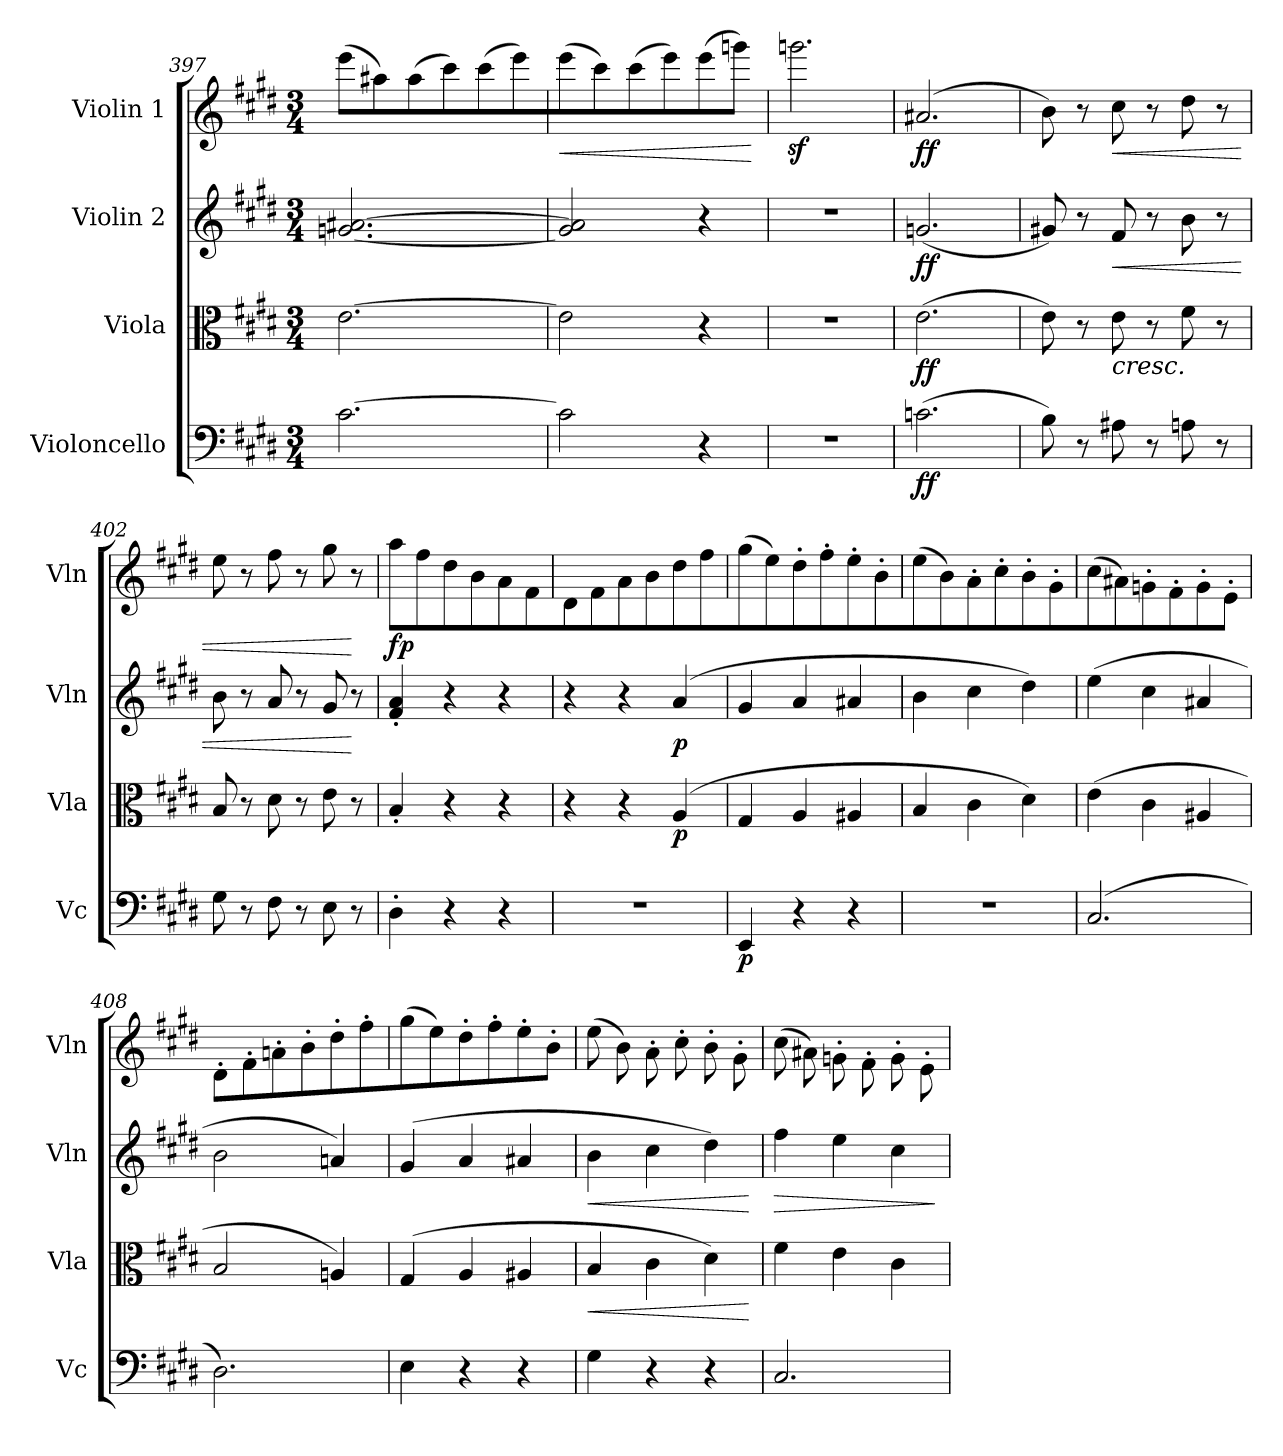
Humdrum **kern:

**kern	**dynam	**kern	**dynam	**kern	**dynam	**kern	**dynam
*part4	*part4	*part3	*part3	*part2	*part2	*part1	*part1
*staff4	*staff4	*staff3	*staff3	*staff2	*staff2	*staff1	*staff1
*I"Violoncello	*	*I"Viola	*	*I"Violin 2	*	*I"Violin 1	*
*I'Vc	*	*I'Vla	*	*I'Vln	*	*I'Vln	*
!!LO:LB:g=z
*clefF4	*	*clefC3	*	*clefG2	*	*clefG2	*
*k[f#c#g#d#]	*	*k[f#c#g#d#]	*	*k[f#c#g#d#]	*	*k[f#c#g#d#]	*
*M3/4	*	*M3/4	*	*M3/4	*	*M3/4	*
=397	=397	=397	=397	=397	=397	=397	=397
[2.c#\	.	[2.e\	.	[2.gn/ [2.a#X/	.	(8eee\L	.
.	.	.	.	.	.	8aa#X\)	.
.	.	.	.	.	.	(8aa#\	.
.	.	.	.	.	.	8ccc#\)	.
.	.	.	.	.	.	(8ccc#\	.
.	.	.	.	.	.	8eee\)	.
=398	=398	=398	=398	=398	=398	=398	=398
!	!	!	!	!	!	!	!LO:HP:b
2c#\]	.	2e\]	.	2g/] 2a#/]	.	(8eee\	<
.	.	.	.	.	.	8ccc#\)	.
.	.	.	.	.	.	(8ccc#\	.
.	.	.	.	.	.	8eee\)	.
4r	.	4r	.	4r	.	(8eee\	.
.	.	.	.	.	.	8gggn\J)	.
.	.	.	.	.	.	.	[
!!LO:PB:g=z
=399	=399	=399	=399	=399	=399	=399	=399
2.r	.	2.r	.	2.r	.	2.gggnz<\	.
=400	=400	=400	=400	=400	=400	=400	=400
!	!LO:DY:b	!	!LO:DY:b	!	!LO:DY:b	!	!LO:DY:b
(2.cn\	ff	(2.e\	ff	(2.gn/	ff	(2.a#X/	ff
=401	=401	=401	=401	=401	=401	=401	=401
8B\)	.	8e\)	.	8g#X/)	.	8b\)	.
8r	.	8r	.	8r	.	8r	.
!	!	!	!LO:HP:b	!	!LO:HP:b	!	!LO:HP:b
8A#X\	.	8e\	<	8f#/	<	8cc#\	<
8r	.	8r	.	8r	.	8r	.
8An\	.	8f#\	.	8b\	.	8dd#\	.
8r	.	8r	.	8r	.	8r	.
=402	=402	=402	=402	=402	=402	=402	=402
8G#\	.	8B/	.	8b\	.	8ee\	.
8r	.	8r	.	8r	.	8r	.
8F#\	.	8d#\	.	8a/	.	8ff#\	.
8r	.	8r	.	8r	.	8r	.
8E\	.	8e\	.	8g#/	.	8gg#\	.
8r	.	8r	.	8r	[	8r	[
=403	=403	=403	=403	=403	=403	=403	=403
!	!	!	!	!	!	!	!LO:DY:b
4D#'\	.	4B'/	.	4f#/' 4a/'	.	8aa\L	fp
.	.	.	.	.	.	8ff#\	.
4r	.	4r	.	4r	.	8dd#\	.
.	.	.	.	.	.	8b\	.
4r	.	4r	.	4r	.	8a\	.
.	.	.	.	.	.	8f#\	.
=404	=404	=404	=404	=404	=404	=404	=404
2.r	.	4r	.	4r	.	8d#\	.
.	.	.	.	.	.	8f#\	.
.	.	4r	.	4r	.	8a\	.
.	.	.	.	.	.	8b\	.
!	!	!	!LO:DY:b	!	!LO:DY:b	!	!
.	.	(4A/	p	(4a/	p	8dd#\	.
.	.	.	.	.	.	8ff#\	.
=405	=405	=405	=405	=405	=405	=405	=405
!	!LO:DY:b	!	!	!	!	!	!LO:DY:b
!	!	!	!	!	!	!	!LO:DY:n=1:b
4EE/	p	4G#/	.	4g#/	.	(8gg#\	p other-dynamics
.	.	.	.	.	.	8ee\)	.
4r	.	4A/	.	4a/	.	8dd#'\	.
.	.	.	.	.	.	8ff#'\	.
4r	.	4A#X/	.	4a#X/	.	8ee'\	.
.	.	.	.	.	.	8b'\	.
=406	=406	=406	=406	=406	=406	=406	=406
2.r	.	4B/	.	4b\	.	(8ee\	.
.	.	.	.	.	.	8b\)	.
.	.	4c#\	.	4cc#\	.	8a'\	.
.	.	.	.	.	.	8cc#'\	.
.	.	4d#\)	.	4dd#\)	.	8b'\	.
.	.	.	.	.	.	8g#'\	.
=407	=407	=407	=407	=407	=407	=407	=407
(2.C#/	.	(4e\	.	(4ee\	.	(8cc#\	.
.	.	.	.	.	.	8a#X\)	.
.	.	4c#\	.	4cc#\	.	8gn'\	.
.	.	.	.	.	.	8f#'\	.
.	.	4A#X/	.	4a#X/	.	8g'\	.
.	.	.	.	.	.	8e'\J	.
!!LO:LB:g=z
=408	=408	=408	=408	=408	=408	=408	=408
2.D#\)	.	2B/	.	2b\	.	8d#'\L	.
.	.	.	.	.	.	8f#'\	.
.	.	.	.	.	.	8an'\	.
.	.	.	.	.	.	8b'\	.
.	.	4An/)	.	4an/)	.	8dd#'\	.
.	.	.	.	.	.	8ff#'\	.
=409	=409	=409	=409	=409	=409	=409	=409
4E\	.	(4G#/	.	(4g#/	.	(8gg#\	.
.	.	.	.	.	.	8ee\)	.
4r	.	4A/	.	4a/	.	8dd#'\	.
.	.	.	.	.	.	8ff#'\	.
4r	.	4A#X/	.	4a#X/	.	8ee'\	.
.	.	.	.	.	.	8b'\J	.
!!LO:LB:g=z
=410	=410	=410	=410	=410	=410	=410	=410
!	!	!	!LO:HP:b	!	!LO:HP:b	!	!
4G#\	.	4B/	<	4b\	<	(8ee\L	.
.	.	.	.	.	.	8b\)	.
4r	.	4c#\	.	4cc#\	.	8a'\	.
.	.	.	.	.	.	8cc#'\	.
4r	.	4d#\)	.	4dd#\)	.	8b'\	.
.	.	.	.	.	.	8g#'\	.
.	.	.	[	.	[	.	.
=411	=411	=411	=411	=411	=411	=411	=411
!	!	!	!	!	!LO:HP:b	!	!
2.C#/	.	4f#\	.	4ff#\	>	(8cc#\	.
.	.	.	.	.	.	8a#X\)	.
.	.	4e\	.	4ee\	.	8gn'\	.
.	.	.	.	.	.	8f#'\	.
.	.	4c#\	.	4cc#\	.	8g'\	.
.	.	.	.	.	.	8e'\	.
.	.	.	[	.	]	.	.
=	=	=	=	=	=	=	=
*-	*-	*-	*-	*-	*-	*-	*-
